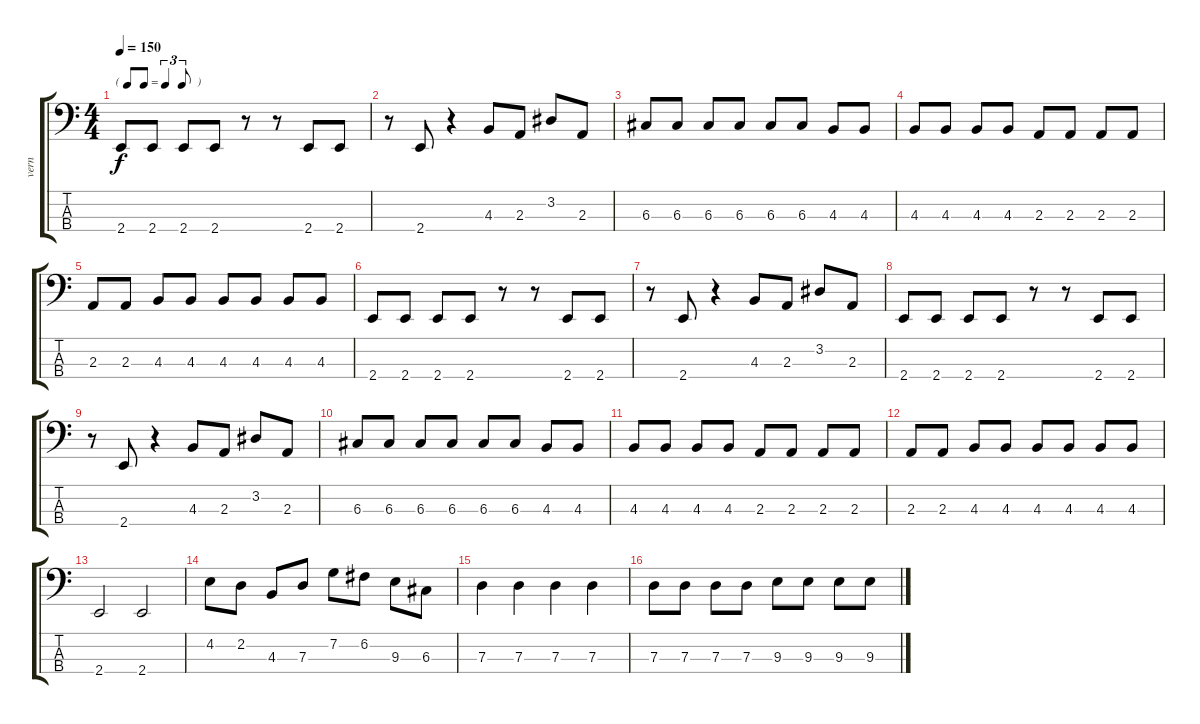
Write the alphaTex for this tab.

\track ("vern" "vern") {instrument electricbassfinger}
\staff {score tabs}
\tuning (F2 C2 G1 D1) {hide}
\ts (4 4)
\tf triplet8th
\tempo 150
\clef f4
\ks c
2.4.8{dy f} 2.4.8 2.4.8 2.4.8 r.8 r.8 2.4.8 2.4.8 |
r.8 2.4.8 r.4 4.3.8 2.3.8 3.2.8 2.3.8 |
6.3.8 6.3.8 6.3.8 6.3.8 6.3.8 6.3.8 4.3.8 4.3.8 |
4.3.8 4.3.8 4.3.8 4.3.8 2.3.8 2.3.8 2.3.8 2.3.8 |
2.3.8 2.3.8 4.3.8 4.3.8 4.3.8 4.3.8 4.3.8 4.3.8 |
2.4.8 2.4.8 2.4.8 2.4.8 r.8 r.8 2.4.8 2.4.8 |
r.8 2.4.8 r.4 4.3.8 2.3.8 3.2.8 2.3.8 |
2.4.8 2.4.8 2.4.8 2.4.8 r.8 r.8 2.4.8 2.4.8 |
r.8 2.4.8 r.4 4.3.8 2.3.8 3.2.8 2.3.8 |
6.3.8 6.3.8 6.3.8 6.3.8 6.3.8 6.3.8 4.3.8 4.3.8 |
4.3.8 4.3.8 4.3.8 4.3.8 2.3.8 2.3.8 2.3.8 2.3.8 |
2.3.8 2.3.8 4.3.8 4.3.8 4.3.8 4.3.8 4.3.8 4.3.8 |
2.4.2 2.4.2 |
4.2.8 2.2.8 4.3.8 7.3.8 7.2.8 6.2.8 9.3.8 6.3.8 |
7.3.4 7.3.4 7.3.4 7.3.4 |
7.3.8 7.3.8 7.3.8 7.3.8 9.3.8 9.3.8 9.3.8 9.3.8
